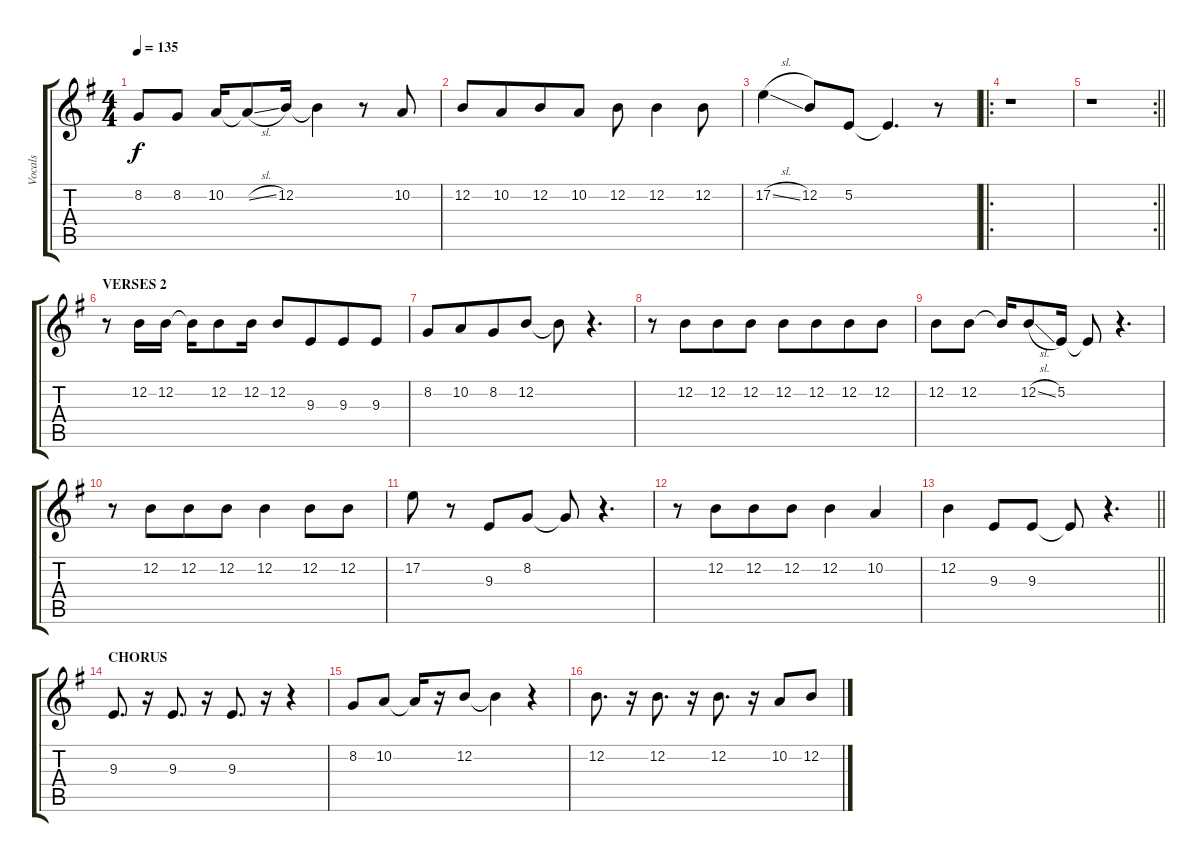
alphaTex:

\track ("Vocals" "Vocals") {instrument harmonica}
\staff {score tabs}
\tuning (E4 B3 G3 D3 A2 E2) {hide}
\ts (4 4)
\tempo 135
\clef g2
\ks eminor
8.2.8{dy f} 8.2.8 10.2.16 10.2{sl t}.8 12.2.16 12.2{t}.4 r.8 10.2.8 |
12.2.8 10.2.8{beam merge} 12.2.8 10.2.8 12.2.8 12.2.4 12.2.8 |
17.2{sl}.4 12.2.8 5.2.8 5.2{t}.4{d} r.8 |
\ro
r.1 |
\rc 2
\barLineRight lightlight
r.1 |
\section ("" "VERSES 2")
r.8 12.2.16 12.2.16 12.2{t}.16 12.2.8 12.2.16 12.2.8 9.3.8{beam merge} 9.3.8 9.3.8 |
8.2.8 10.2.8{beam merge} 8.2.8 12.2.8 12.2{t}.8 r.4{d} |
r.8 12.2.8{beam merge} 12.2.8 12.2.8 12.2.8 12.2.8{beam merge} 12.2.8 12.2.8 |
12.2.8 12.2.8 12.2{t}.16 12.2{sl}.8 5.2.16 5.2{t}.8 r.4{d} |
r.8 12.2.8{beam merge} 12.2.8 12.2.8 12.2.4 12.2.8 12.2.8 |
17.2.8 r.8 9.3.8 8.2.8 8.2{t}.8 r.4{d} |
r.8 12.2.8{beam merge} 12.2.8 12.2.8 12.2.4 10.2.4 |
\barLineRight lightlight
12.2.4 9.3.8 9.3.8 9.3{t}.8 r.4{d} |
\section ("" "CHORUS")
9.3.8{d} r.16 9.3.8{d} r.16 9.3.8{d} r.16 r.4 |
8.2.8 10.2.8 10.2{t}.16 r.16 12.2.8 12.2{t}.4 r.4 |
12.2.8{d} r.16 12.2.8{d} r.16 12.2.8{d} r.16 10.2.8 12.2.8
